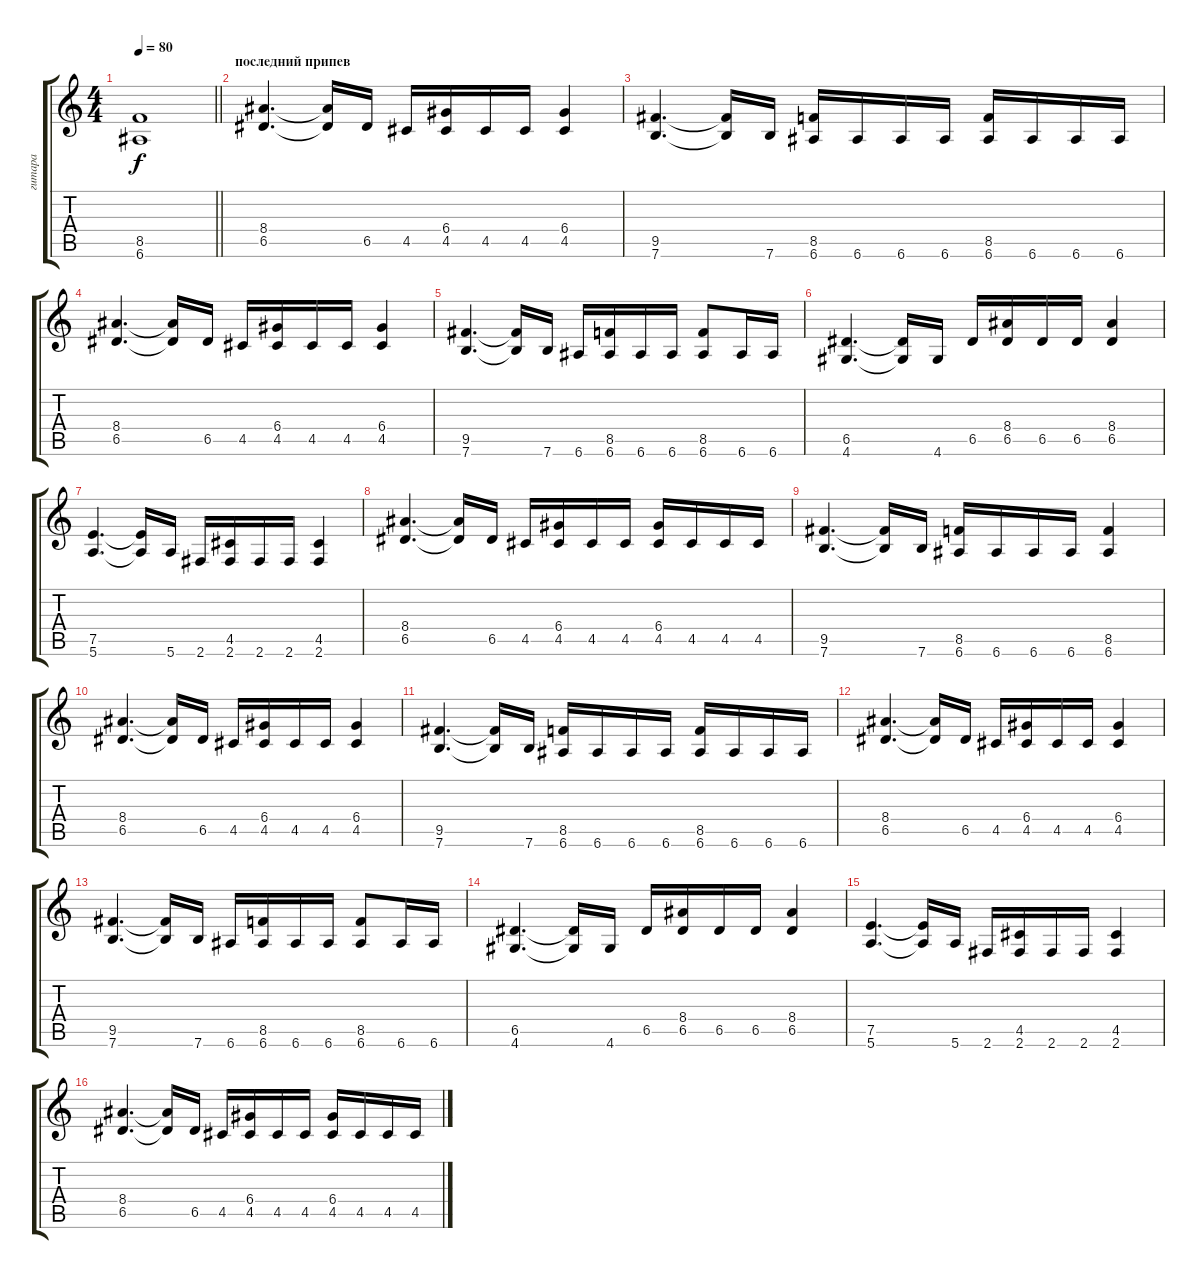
\track ("гитара" "гитара") {instrument distortionguitar}
\staff {score tabs}
\tuning (E4 B3 G3 D3 A2 E2) {hide}
\ts (4 4)
\tempo 80
\clef g2
\barLineRight lightlight
\ks c
(8.5 6.6).1{dy f} |
\section ("" "последний припев")
(8.4 6.5).4{d} (8.4{t} 6.5{t}).16 6.5.16 4.5.16 (6.4 4.5).16 4.5.16 4.5.16 (6.4 4.5).4 |
(9.5 7.6).4{d} (9.5{t} 7.6{t}).16 7.6.16 (8.5 6.6).16 6.6.16 6.6.16 6.6.16 (8.5 6.6).16 6.6.16 6.6.16 6.6.16 |
(8.4 6.5).4{d} (8.4{t} 6.5{t}).16 6.5.16 4.5.16 (6.4 4.5).16 4.5.16 4.5.16 (6.4 4.5).4 |
(9.5 7.6).4{d} (9.5{t} 7.6{t}).16 7.6.16 6.6.16 (8.5 6.6).16 6.6.16 6.6.16 (8.5 6.6).8 6.6.16 6.6.16 |
(6.5 4.6).4{d} (6.5{t} 4.6{t}).16 4.6.16 6.5.16 (8.4 6.5).16 6.5.16 6.5.16 (8.4 6.5).4 |
(7.5 5.6).4{d} (7.5{t} 5.6{t}).16 5.6.16 2.6.16 (4.5 2.6).16 2.6.16 2.6.16 (4.5 2.6).4 |
(8.4 6.5).4{d} (8.4{t} 6.5{t}).16 6.5.16 4.5.16 (6.4 4.5).16 4.5.16 4.5.16 (6.4 4.5).16 4.5.16 4.5.16 4.5.16 |
(9.5 7.6).4{d} (9.5{t} 7.6{t}).16 7.6.16 (8.5 6.6).16 6.6.16 6.6.16 6.6.16 (8.5 6.6).4 |
(8.4 6.5).4{d} (8.4{t} 6.5{t}).16 6.5.16 4.5.16 (6.4 4.5).16 4.5.16 4.5.16 (6.4 4.5).4 |
(9.5 7.6).4{d} (9.5{t} 7.6{t}).16 7.6.16 (8.5 6.6).16 6.6.16 6.6.16 6.6.16 (8.5 6.6).16 6.6.16 6.6.16 6.6.16 |
(8.4 6.5).4{d} (8.4{t} 6.5{t}).16 6.5.16 4.5.16 (6.4 4.5).16 4.5.16 4.5.16 (6.4 4.5).4 |
(9.5 7.6).4{d} (9.5{t} 7.6{t}).16 7.6.16 6.6.16 (8.5 6.6).16 6.6.16 6.6.16 (8.5 6.6).8 6.6.16 6.6.16 |
(6.5 4.6).4{d} (6.5{t} 4.6{t}).16 4.6.16 6.5.16 (8.4 6.5).16 6.5.16 6.5.16 (8.4 6.5).4 |
(7.5 5.6).4{d} (7.5{t} 5.6{t}).16 5.6.16 2.6.16 (4.5 2.6).16 2.6.16 2.6.16 (4.5 2.6).4 |
(8.4 6.5).4{d} (8.4{t} 6.5{t}).16 6.5.16 4.5.16 (6.4 4.5).16 4.5.16 4.5.16 (6.4 4.5).16 4.5.16 4.5.16 4.5.16
